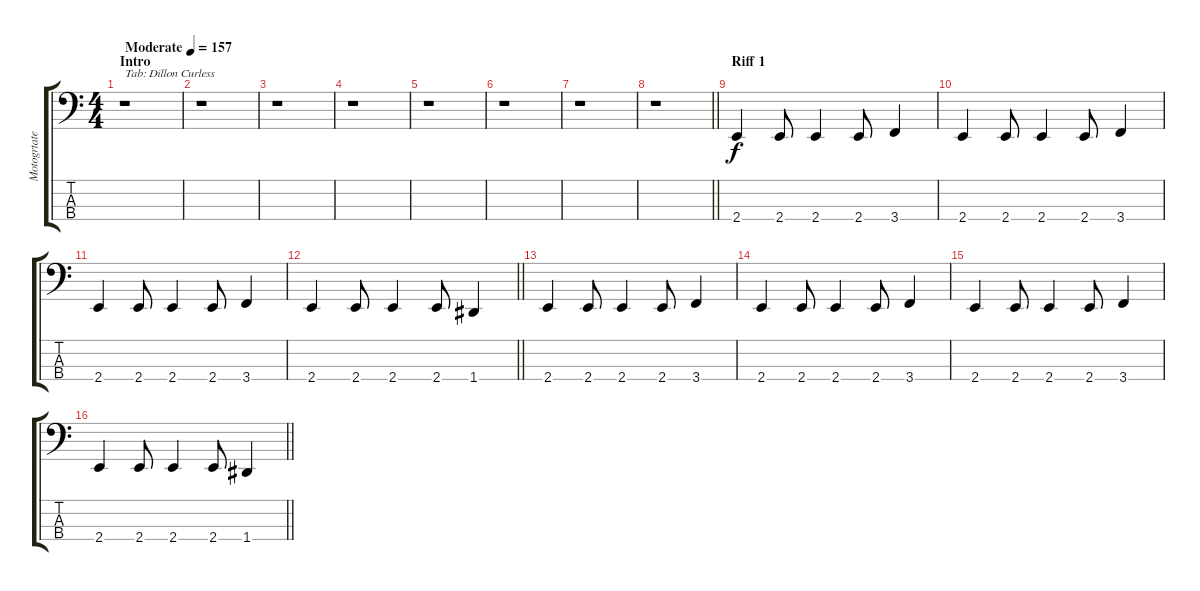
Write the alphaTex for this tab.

\track ("Motogrtater" "Motogrtate") {instrument slapbass2}
\staff {score tabs}
\tuning (G2 D2 A1 D1) {hide}
\ts (4 4)
\section ("" "Intro")
\tempo (157 "Moderate")
\clef f4
\ks c
r.1{txt "Tab: Dillon Curless" dy f instrument slapbass2} |
r.1 |
r.1 |
r.1 |
r.1 |
r.1 |
r.1 |
\barLineRight lightlight
r.1 |
\section ("" "Riff 1")
2.4.4 2.4.8 2.4.4 2.4.8 3.4.4 |
2.4.4 2.4.8 2.4.4 2.4.8 3.4.4 |
2.4.4 2.4.8 2.4.4 2.4.8 3.4.4 |
\barLineRight lightlight
2.4.4 2.4.8 2.4.4 2.4.8 1.4.4 |
2.4.4 2.4.8 2.4.4 2.4.8 3.4.4 |
2.4.4 2.4.8 2.4.4 2.4.8 3.4.4 |
2.4.4 2.4.8 2.4.4 2.4.8 3.4.4 |
\barLineRight lightlight
2.4.4 2.4.8 2.4.4 2.4.8 1.4.4
